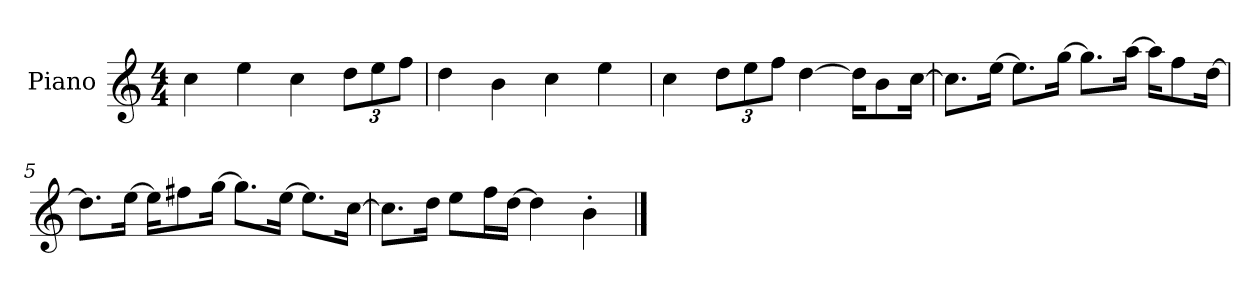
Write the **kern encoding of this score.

**kern
*part1
*staff1
*I"Piano
*I'P-no
*clefG2
*k[]
*M4/4
*MM90
=1
4cc\
4ee\
4cc\
*Xbrackettup
12dd\L
12ee\
12ff\J
=2
4dd\
4b\
4cc\
4ee\
=3
4cc\
12dd\L
12ee\
12ff\J
[4dd\
16dd\KL]
8b\
[16cc\Jk
=4
8.cc\L]
[16ee\Jk
8.ee\L]
[16gg\Jk
8.gg\L]
[16aa\Jk
16aa\KL]
8ff\
[16dd\Jk
=5
8.dd\L]
[16ee\Jk
16ee\KL]
8ff#X\
[16gg\Jk
8.gg\L]
[16ee\Jk
8.ee\L]
[16cc\Jk
!!LO:LB:g=z
=6
8.cc\L]
16dd\Jk
8ee\L
16ff\L
[16dd\JJ
4dd\]
4b'\
==
*-
